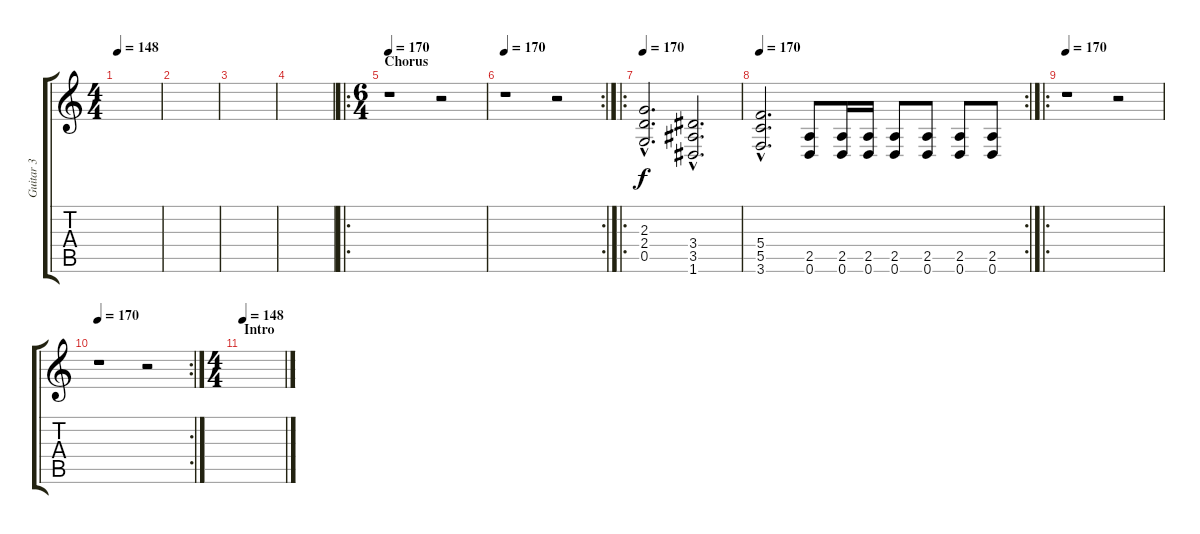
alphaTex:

\track ("Guitar 3" "Guitar 3") {instrument distortionguitar}
\staff {score tabs}
\tuning (D4 A3 F3 C3 G2 D2) {hide}
\ts (4 4)
\tempo 148
\clef g2
\ks c
|
|
|
|
\ro
\ts (6 4)
\section ("" "Chorus")
\tempo 170
r.1 r.2 |
\rc 2
\tempo 170
r.1 r.2 |
\ro
\tempo 170
(2.3{hac} 2.4{hac} 0.5{hac}).2{d} (3.4{hac} 3.5{hac} 1.6{hac}).2{d} |
\rc 2
\tempo 170
(5.4{hac} 5.5{hac} 3.6{hac}).2{d} (2.5 0.6).8 (2.5 0.6).16 (2.5 0.6).16 (2.5 0.6).8 (2.5 0.6).8 (2.5 0.6).8 (2.5 0.6).8 |
\ro
\tempo 170
r.1 r.2 |
\rc 2
\tempo 170
r.1 r.2 |
\ts (4 4)
\section ("" "Intro")
\tempo 148
